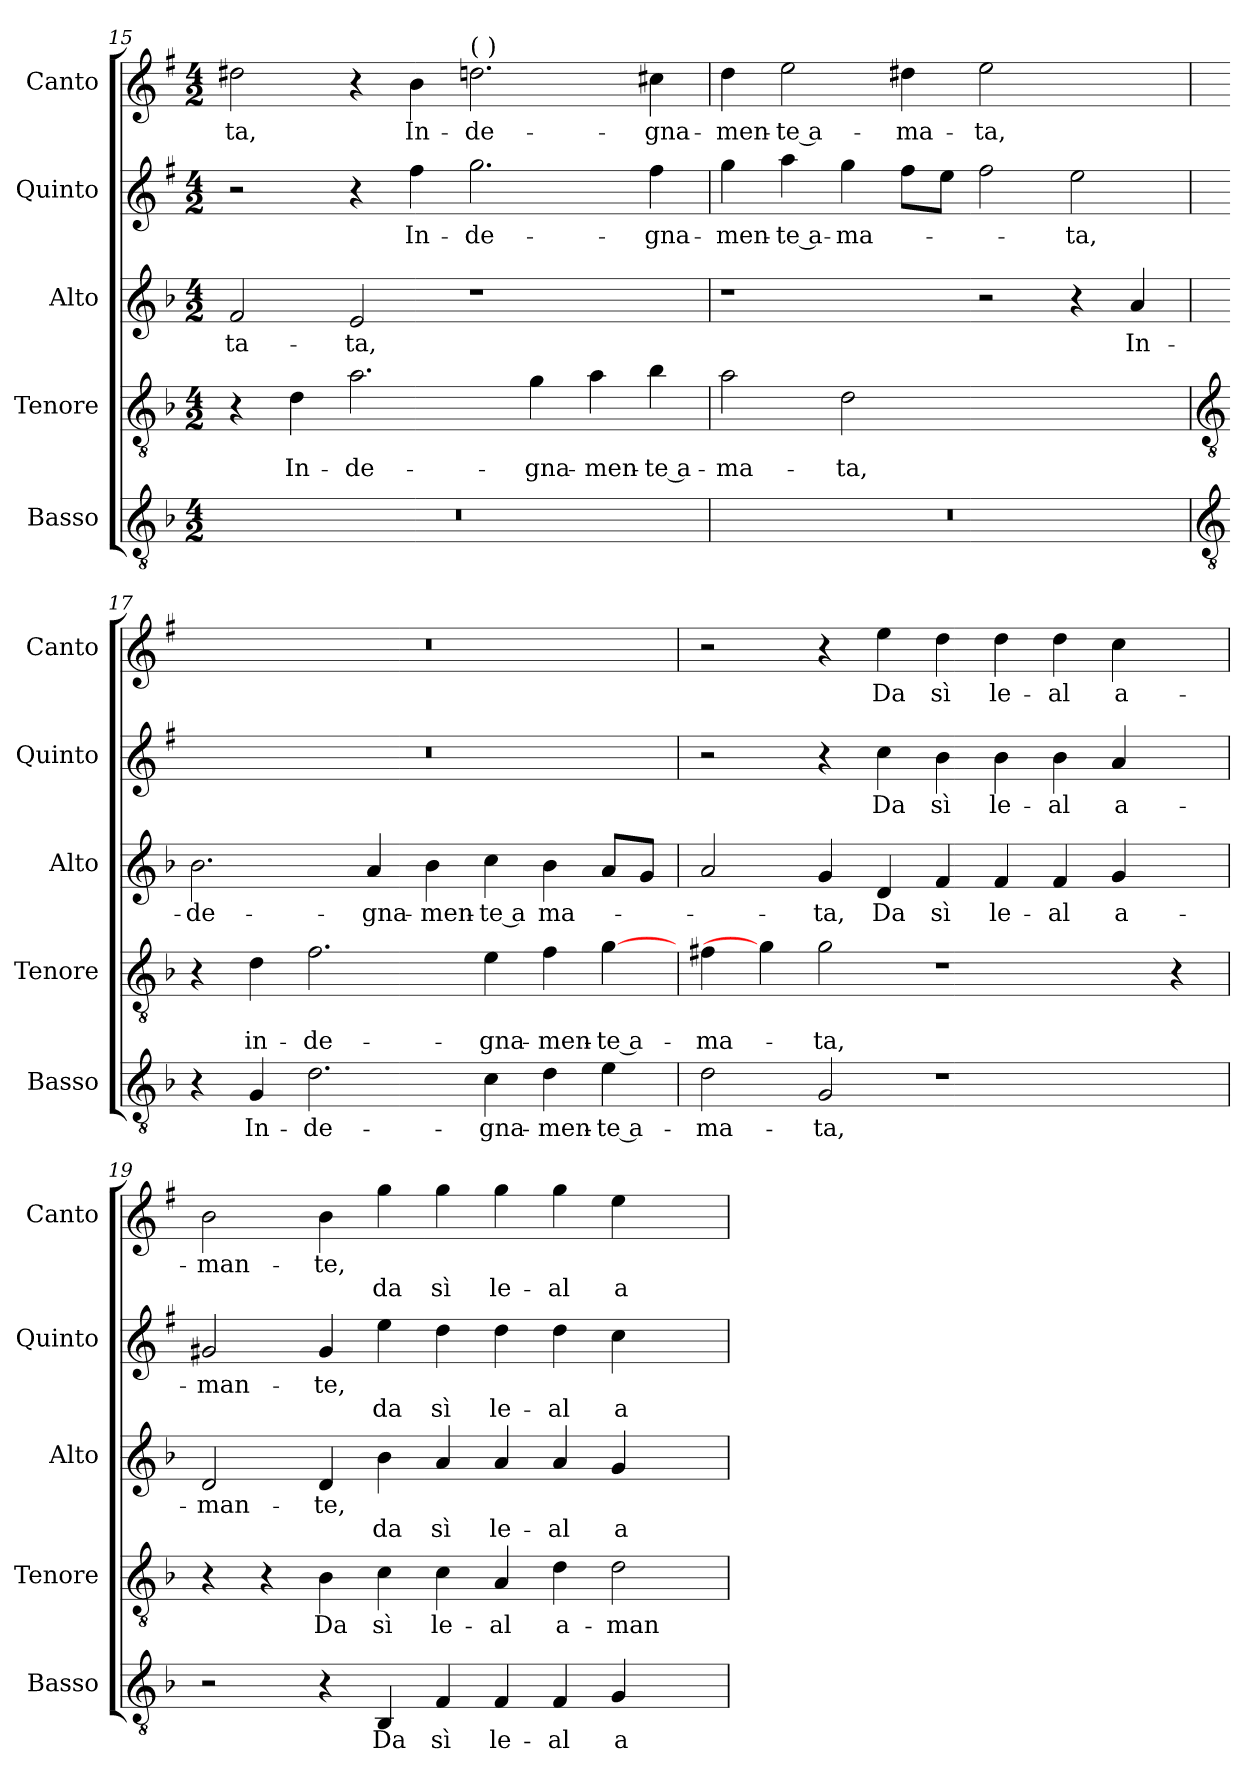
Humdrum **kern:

**kern	**text	**kern	**text	**text	**kern	**text	**text	**kern	**text	**text	**kern	**text	**text
*part5	*part5	*part4	*part4	*part4	*part3	*part3	*part3	*part2	*part2	*part2	*part1	*part1	*part1
*staff5	*staff5	*staff4	*staff4	*staff4	*staff3	*staff3	*staff3	*staff2	*staff2	*staff2	*staff1	*staff1	*staff1
*I"Basso	*	*I"Tenore	*	*	*I"Alto	*	*	*I"Quinto	*	*	*I"Canto	*	*
*I'Basso	*	*I'Tenore	*	*	*I'Alto	*	*	*I'Quinto	*	*	*I'Canto	*	*
*clefGv2	*	*clefGv2	*	*	*clefG2	*	*	*clefG2	*	*	*clefG2	*	*
*	*	*	*	*	*	*	*	*ITrd1c2	*	*	*ITrd1c2	*	*
*k[b-]	*	*k[b-]	*	*	*k[b-]	*	*	*k[b-]	*	*	*k[b-]	*	*
*F:	*	*F:	*	*	*F:	*	*	*F:	*	*	*F:	*	*
*M4/2	*	*M4/2	*	*	*M4/2	*	*	*M4/2	*	*	*M4/2	*	*
=15A	=15A	=15A	=15A	=15A	=15A	=15A	=15A	=15A	=15A	=15A	=15A	=15A	=15A
!	!	!	!	!	!	!LO:LY:b	!	!	!	!	!	!LO:LY:b	!
0r	.	4r	.	.	2f	-ta-	.	2r	.	.	2cc#X	-ta,	.
!	!	!	!LO:LY:b	!	!	!	!	!	!	!	!	!	!
.	.	4d	In-	.	.	.	.	.	.	.	.	.	.
!	!	!	!LO:LY:b	!	!	!LO:LY:b	!	!	!	!	!	!	!
.	.	2.a	-de-	.	2e	-ta,	.	4r	.	.	4r	.	.
!	!	!	!	!	!	!	!	!	!LO:LY:b	!	!	!LO:LY:b	!
.	.	.	.	.	.	.	.	4ee	In-	.	4a	In-	.
!	!	!	!	!	!	!	!	!	!	!	!LO:TX:a:t=(  )	!	!
!	!	!	!	!	!	!	!	!	!LO:LY:b	!	!	!LO:LY:b	!
.	.	.	.	.	1r	.	.	2.ff	-de-	.	2.cc	-de-	.
!	!	!	!LO:LY:b	!	!	!	!	!	!	!	!	!	!
.	.	4g	-gna-	.	.	.	.	.	.	.	.	.	.
!	!	!	!LO:LY:b	!	!	!	!	!	!	!	!	!	!
.	.	4a	-men-	.	.	.	.	.	.	.	.	.	.
!	!	!	!LO:LY:b	!	!	!	!	!	!LO:LY:b	!	!	!LO:LY:b	!
.	.	4b-	-te a-	.	.	.	.	4ee	-gna-	.	4bn	-gna-	.
=16A	=16A	=16A	=16A	=16A	=16A	=16A	=16A	=16A	=16A	=16A	=16A	=16A	=16A
!	!	!	!LO:LY:b	!	!	!	!	!	!LO:LY:b	!	!	!LO:LY:b	!
0r	.	2a	-ma-	.	1r	.	.	4ff	-men-	.	4cc	-men-	.
!	!	!	!	!	!	!	!	!	!LO:LY:b	!	!	!LO:LY:b	!
.	.	.	.	.	.	.	.	4gg	-te a-	.	2dd	-te a-	.
!	!	!	!LO:LY:b	!	!	!	!	!	!LO:LY:b	!	!	!	!
.	.	2d	-ta,	.	.	.	.	4ff	-ma-	.	.	.	.
!	!	!	!	!	!	!	!	!	!	!	!	!LO:LY:b	!
.	.	.	.	.	.	.	.	8eeL	.	.	4cc#X	-ma-	.
.	.	.	.	.	.	.	.	8ddJ	.	.	.	.	.
!	!	!	!	!	!	!	!	!	!	!	!	!LO:LY:b	!
.	.	1ryy	.	.	2r	.	.	2ee	.	.	2dd	-ta,	.
!	!	!	!	!	!	!	!	!	!LO:LY:b	!	!	!	!
.	.	.	.	.	4r	.	.	2dd	-ta,	.	2ryy	.	.
!	!	!	!	!	!	!LO:LY:b	!	!	!	!	!	!	!
.	.	.	.	.	4a	In-	.	.	.	.	.	.	.
!!LO:LB:g=z
=17	=17	=17	=17	=17	=17	=17	=17	=17	=17	=17	=17	=17	=17
*clefGv2	*	*clefGv2	*	*	*	*	*	*	*	*	*	*	*
!	!	!	!	!	!	!LO:LY:b	!	!	!	!	!	!	!
4r	.	4r	.	.	2.b-	-de-	.	0r	.	.	0r	.	.
!	!LO:LY:b	!	!	!LO:LY:b	!	!	!	!	!	!	!	!	!
4G	In-	4d	.	in-	.	.	.	.	.	.	.	.	.
!	!LO:LY:b	!	!	!LO:LY:b	!	!	!	!	!	!	!	!	!
2.d	-de-	2.f	.	-de-	.	.	.	.	.	.	.	.	.
!	!	!	!	!	!	!LO:LY:b	!	!	!	!	!	!	!
.	.	.	.	.	4a	-gna-	.	.	.	.	.	.	.
!	!	!	!	!	!	!LO:LY:b	!	!	!	!	!	!	!
.	.	.	.	.	4b-	-men-	.	.	.	.	.	.	.
!	!LO:LY:b	!	!	!LO:LY:b	!	!LO:LY:b	!	!	!	!	!	!	!
4c	-gna-	4e	.	-gna-	4cc	-te a	.	.	.	.	.	.	.
!	!LO:LY:b	!	!	!LO:LY:b	!	!LO:LY:b	!	!	!	!	!	!	!
4d	-men-	4f	.	-men-	4b-	ma-	.	.	.	.	.	.	.
!	!LO:LY:b	!	!	!LO:LY:b	!	!	!	!	!	!	!	!	!
4e	-te a-	[4g	.	-te a-	8aL	.	.	.	.	.	.	.	.
.	.	.	.	.	8gJ	.	.	.	.	.	.	.	.
=18	=18	=18	=18	=18	=18	=18	=18	=18	=18	=18	=18	=18	=18
!	!LO:LY:b	!	!	!LO:LY:b	!	!	!	!	!	!	!	!	!
2d	-ma-	4f#	.	-ma-	2a	.	.	2r	.	.	2r	.	.
.	.	4g]	.	.	.	.	.	.	.	.	.	.	.
!	!LO:LY:b	!	!	!LO:LY:b	!	!LO:LY:b	!	!	!	!	!	!	!
2G	-ta,	2g	.	-ta,	4g	-ta,	.	4r	.	.	4r	.	.
!	!	!	!	!	!	!LO:LY:b	!	!	!LO:LY:b	!	!	!LO:LY:b	!
.	.	.	.	.	4d	Da	.	4b-	Da	.	4dd	Da	.
!	!	!	!	!	!	!LO:LY:b	!	!	!LO:LY:b	!	!	!LO:LY:b	!
1r	.	1r	.	.	4f	sì	.	4a	sì	.	4cc	sì	.
!	!	!	!	!	!	!LO:LY:b	!	!	!LO:LY:b	!	!	!LO:LY:b	!
.	.	.	.	.	4f	le-	.	4a	le-	.	4cc	le-	.
!	!	!	!	!	!	!LO:LY:b	!	!	!LO:LY:b	!	!	!LO:LY:b	!
.	.	.	.	.	4f	-al	.	4a	-al	.	4cc	-al	.
!	!	!	!	!	!	!LO:LY:b	!	!	!LO:LY:b	!	!	!LO:LY:b	!
.	.	.	.	.	4g	a-	.	4g	a-	.	4b-	a-	.
4ryy	.	4r	.	.	4ryy	.	.	4ryy	.	.	4ryy	.	.
=19	=19	=19	=19	=19	=19	=19	=19	=19	=19	=19	=19	=19	=19
!	!	!	!	!	!	!LO:LY:b	!	!	!LO:LY:b	!	!	!LO:LY:b	!
2r	.	4r	.	.	2d	-man-	.	2f#X	-man-	.	2a	-man-	.
.	.	4r	.	.	.	.	.	.	.	.	.	.	.
!	!	!	!LO:LY:b	!	!	!LO:LY:b	!	!	!LO:LY:b	!	!	!LO:LY:b	!
4r	.	4B-	Da	.	4d	-te,	.	4f#	-te,	.	4a	-te,	.
!	!LO:LY:b	!	!LO:LY:b	!	!	!	!LO:LY:b	!	!	!LO:LY:b	!	!	!LO:LY:b
4BB-	Da	4c	sì	.	4b-	.	da	4dd	.	da	4ff	.	da
!	!LO:LY:b	!	!LO:LY:b	!	!	!	!LO:LY:b	!	!	!LO:LY:b	!	!	!LO:LY:b
4F	sì	4c	le-	.	4a	.	sì	4cc	.	sì	4ff	.	sì
!	!LO:LY:b	!	!LO:LY:b	!	!	!	!LO:LY:b	!	!	!LO:LY:b	!	!	!LO:LY:b
4F	le-	4A	-al	.	4a	.	le-	4cc	.	le-	4ff	.	le-
!	!LO:LY:b	!	!LO:LY:b	!	!	!	!LO:LY:b	!	!	!LO:LY:b	!	!	!LO:LY:b
4F	-al	4d	a-	.	4a	.	-al	4cc	.	-al	4ff	.	-al
!	!LO:LY:b	!	!LO:LY:b	!	!	!	!LO:LY:b	!	!	!LO:LY:b	!	!	!LO:LY:b
4G	a-	2d	-man-	.	4g	.	a-	4b-	.	a-	4dd	.	a-
4ryy	.	.	.	.	4ryy	.	.	4ryy	.	.	4ryy	.	.
=	=	=	=	=	=	=	=	=	=	=	=	=	=
*-	*-	*-	*-	*-	*-	*-	*-	*-	*-	*-	*-	*-	*-
